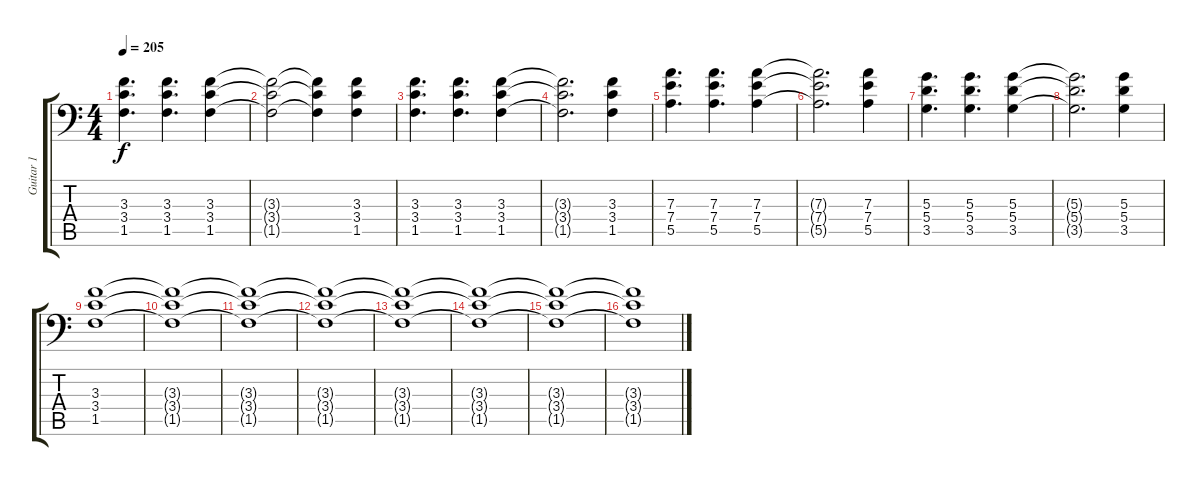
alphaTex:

\track ("Guitar 1" "Guitar 1") {instrument distortionguitar}
\staff {score tabs}
\tuning (B3 Gb3 D3 A2 E2 A1) {hide}
\ts (4 4)
\tempo 205
\clef f4
\ks c
(3.3 3.4 1.5).4{d dy f} (3.3 3.4 1.5).4{d} (3.3 3.4 1.5).4 |
(3.3{t} 3.4{t} 1.5{t}).2 (3.3{t} 3.4{t} 1.5{t}).4 (3.3 3.4 1.5).4 |
(3.3 3.4 1.5).4{d} (3.3 3.4 1.5).4{d} (3.3 3.4 1.5).4 |
(3.3{t} 3.4{t} 1.5{t}).2{d} (3.3 3.4 1.5).4 |
(7.3 7.4 5.5).4{d} (7.3 7.4 5.5).4{d} (7.3 7.4 5.5).4 |
(7.3{t} 7.4{t} 5.5{t}).2{d} (7.3 7.4 5.5).4 |
(5.3 5.4 3.5).4{d} (5.3 5.4 3.5).4{d} (5.3 5.4 3.5).4 |
(5.3{t} 5.4{t} 3.5{t}).2{d} (5.3 5.4 3.5).4 |
(3.3 3.4 1.5).1 |
(3.3{t} 3.4{t} 1.5{t}).1 |
(3.3{t} 3.4{t} 1.5{t}).1 |
(3.3{t} 3.4{t} 1.5{t}).1 |
(3.3{t} 3.4{t} 1.5{t}).1 |
(3.3{t} 3.4{t} 1.5{t}).1 |
(3.3{t} 3.4{t} 1.5{t}).1 |
(3.3{t} 3.4{t} 1.5{t}).1
